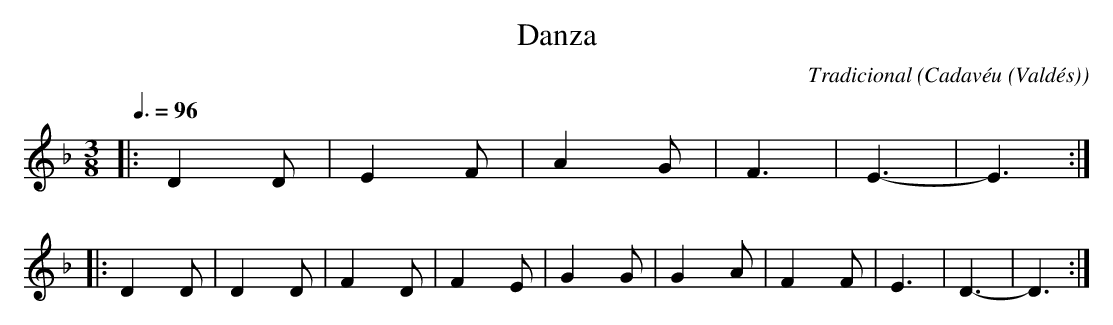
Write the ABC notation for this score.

X:1
T:Danza
C:Tradicional
O:Cadavéu (Valdés)
M:3/8
L:1/8
Q:3/8=96
K:Dm
|: D2 D|E2 F|A2 G|F3|E3-|E3 :|
|: D2 D|D2 D|F2 D|F2 E|G2 G|G2 A|F2 F|E3|D3-|D3 :|
